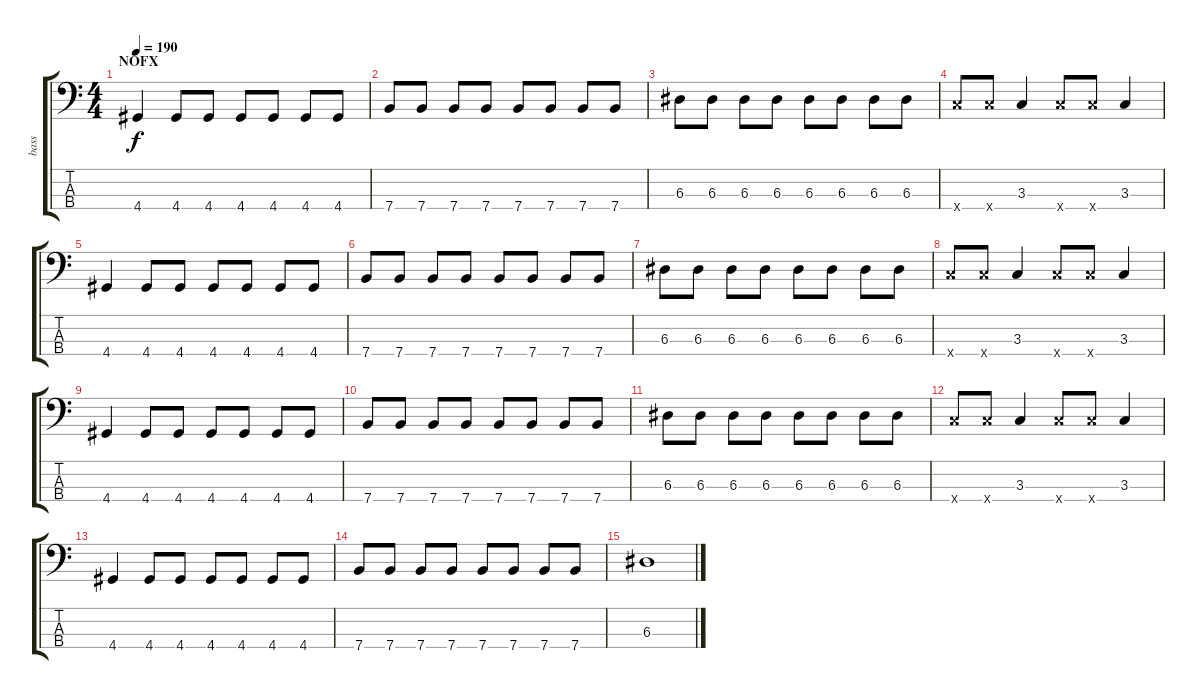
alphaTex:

\track ("bass" "bass") {instrument electricbasspick}
\staff {score tabs}
\tuning (G2 D2 A1 E1) {hide}
\ts (4 4)
\section ("" "NOFX")
\tempo 190
\clef f4
\ks c
4.4.4{dy f} 4.4.8 4.4.8 4.4.8 4.4.8 4.4.8 4.4.8 |
7.4.8 7.4.8 7.4.8 7.4.8 7.4.8 7.4.8 7.4.8 7.4.8 |
6.3.8 6.3.8 6.3.8 6.3.8 6.3.8 6.3.8 6.3.8 6.3.8 |
8.4{x}.8 8.4{x}.8 3.3.4 8.4{x}.8 8.4{x}.8 3.3.4 |
4.4.4 4.4.8 4.4.8 4.4.8 4.4.8 4.4.8 4.4.8 |
7.4.8 7.4.8 7.4.8 7.4.8 7.4.8 7.4.8 7.4.8 7.4.8 |
6.3.8 6.3.8 6.3.8 6.3.8 6.3.8 6.3.8 6.3.8 6.3.8 |
8.4{x}.8 8.4{x}.8 3.3.4 8.4{x}.8 8.4{x}.8 3.3.4 |
4.4.4 4.4.8 4.4.8 4.4.8 4.4.8 4.4.8 4.4.8 |
7.4.8 7.4.8 7.4.8 7.4.8 7.4.8 7.4.8 7.4.8 7.4.8 |
6.3.8 6.3.8 6.3.8 6.3.8 6.3.8 6.3.8 6.3.8 6.3.8 |
8.4{x}.8 8.4{x}.8 3.3.4 8.4{x}.8 8.4{x}.8 3.3.4 |
4.4.4 4.4.8 4.4.8 4.4.8 4.4.8 4.4.8 4.4.8 |
7.4.8 7.4.8 7.4.8 7.4.8 7.4.8 7.4.8 7.4.8 7.4.8 |
6.3.1
